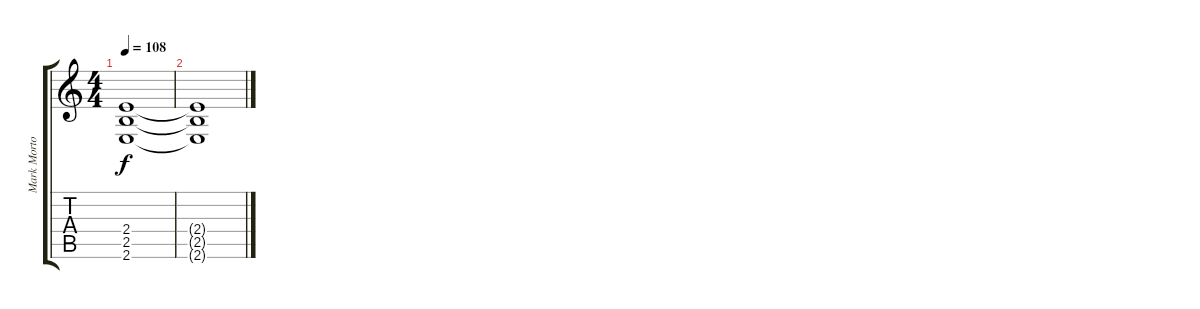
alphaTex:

\track ("Mark Morton" "Mark Morto") {instrument distortionguitar}
\staff {score tabs}
\tuning (E4 B3 G3 D3 A2 D2) {hide}
\ts (4 4)
\tempo 108
\clef g2
\ks c
(2.4{t} 2.5{t} 2.6{t}).1{dy f} |
(2.4{t} 2.5{t} 2.6{t}).1
